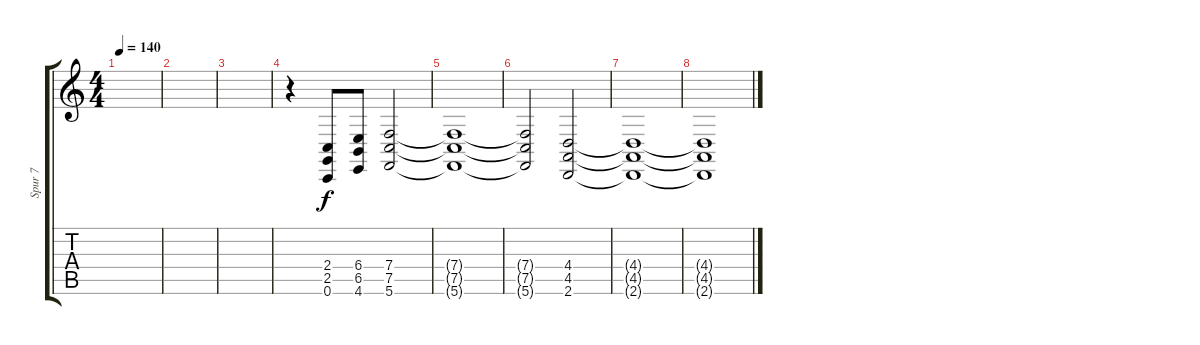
\track ("Spur 7" "Spur 7") {instrument lead5charang}
\staff {score tabs}
\tuning (E4 B3 G3 Bb2 F2 C2) {hide}
\ts (4 4)
\tempo 140
\clef g2
\ks c
|
|
|
r.4 (2.4 2.5 0.6).8 (6.4 6.5 4.6).8 (7.4 7.5 5.6).2 |
(7.4{t} 7.5{t} 5.6{t}).1 |
(7.4{t} 7.5{t} 5.6{t}).2 (4.4 4.5 2.6).2 |
(4.4{t} 4.5{t} 2.6{t}).1 |
(4.4{t} 4.5{t} 2.6{t}).1{volume 0}
